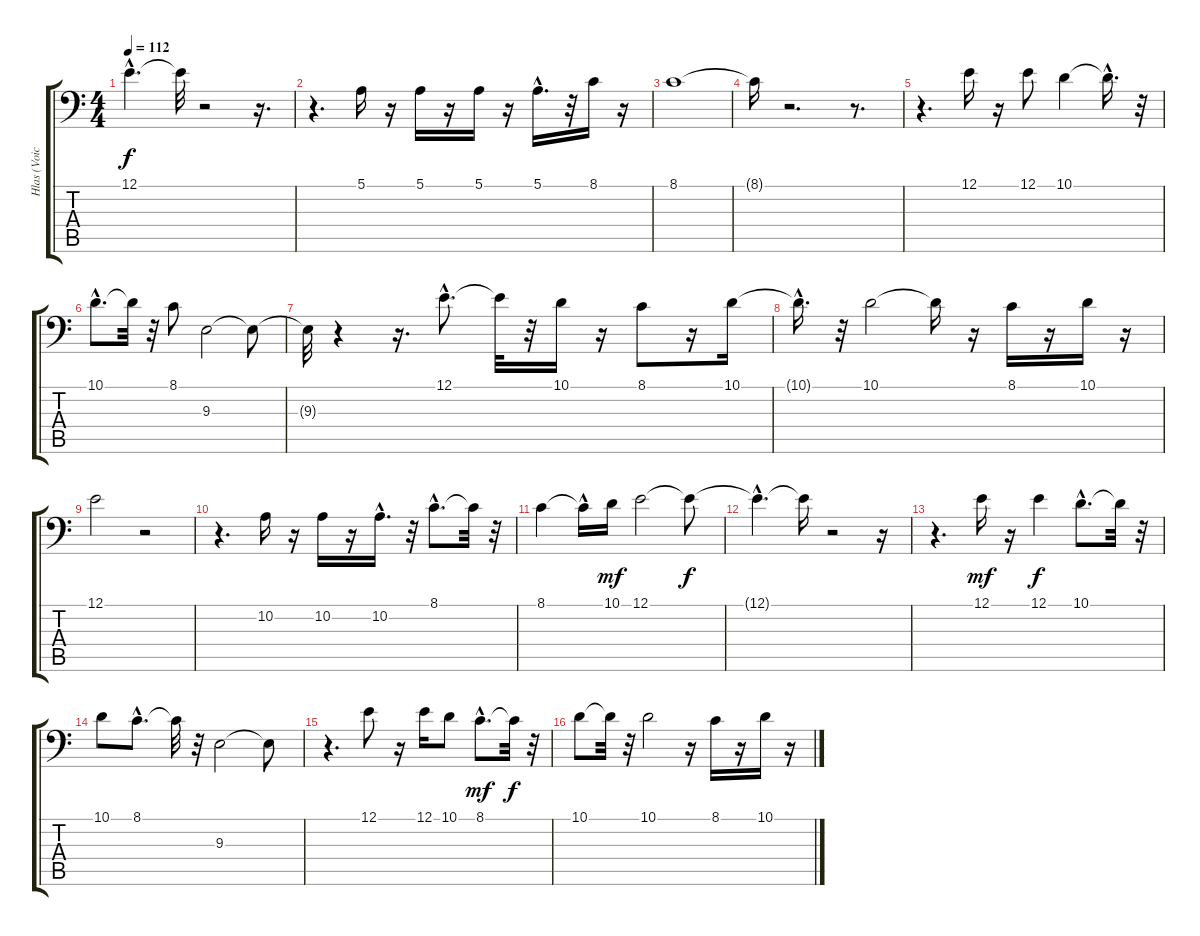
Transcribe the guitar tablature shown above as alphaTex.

\track ("Hlas (Voice)" "Hlas (Voic") {instrument lead6voice}
\staff {score tabs}
\tuning (E3 B2 G2 D2 A1 E1) {hide}
\ts (4 4)
\tempo 112
\clef f4
\ks c
12.1{hac t}.4{d dy f} 12.1{t}.32 r.2 r.16{d} |
r.4{d} 5.1.16 r.16 5.1.16 r.16 5.1.16 r.16 5.1{hac}.16{d} r.32 8.1.16 r.16 |
8.1.1 |
8.1{t}.16 r.2{d} r.8{d} |
r.4{d} 12.1.16 r.16 12.1.8 10.1.4 10.1{hac t}.16{d} r.32 |
10.1{hac}.8{d} 10.1{t}.32 r.32 8.1.8 9.3.2 9.3{t}.8 |
9.3{t}.32 r.4 r.16{d} 12.1{hac}.8{d} 12.1{t}.32 r.32 10.1.16 r.16 8.1.8 r.16 10.1.16 |
10.1{hac t}.16{d} r.32 10.1.2 10.1{t}.16 r.16 8.1.16 r.16 10.1.16 r.16 |
12.1.2 r.2 |
r.4{d} 10.2.16 r.16 10.2.16 r.16 10.2{hac}.16{d} r.32 8.1{hac}.8{d} 8.1{t}.32 r.32 |
8.1.4 8.1{hac t}.16 10.1.16{dy mf} 12.1.2 12.1{t}.8{dy f} |
12.1{hac t}.4{d} 12.1{t}.16 r.2 r.16 |
r.4{d} 12.1.16{dy mf} r.16 12.1.4{dy f} 10.1{hac}.8{d} 10.1{t}.32 r.32 |
10.1.8 8.1{hac}.8{d} 8.1{t}.32 r.32 9.3.2 9.3{t}.8 |
r.4{d} 12.1.8 r.16 12.1.16 10.1.8 8.1{hac}.8{d dy mf} 8.1{t}.32{dy f} r.32 |
10.1.8 10.1{t}.32 r.32 10.1.2 r.16 8.1.16 r.16 10.1.16 r.16
